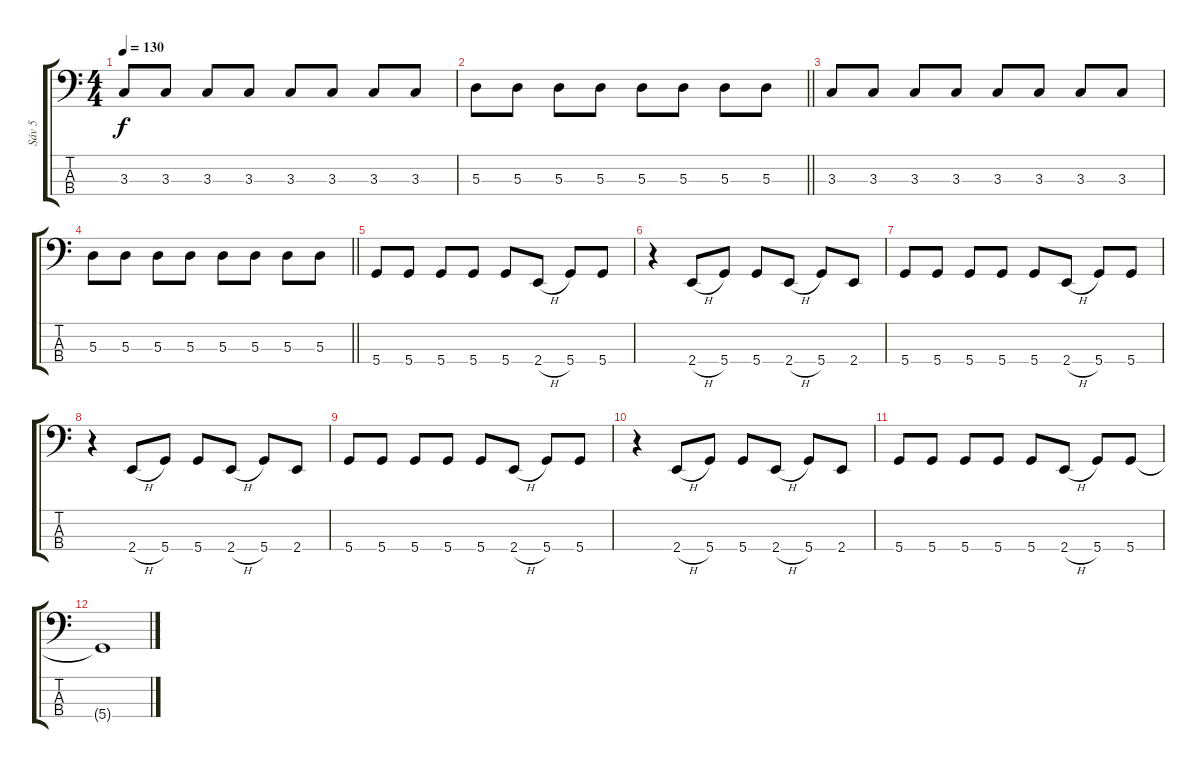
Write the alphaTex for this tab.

\track ("Sáv 5" "Sáv 5") {instrument electricbassfinger}
\staff {score tabs}
\tuning (G2 D2 A1 D1) {hide}
\ts (4 4)
\tempo 130
\clef f4
\ks c
3.3.8{dy f} 3.3.8 3.3.8 3.3.8 3.3.8 3.3.8 3.3.8 3.3.8 |
\barLineRight lightlight
5.3.8 5.3.8 5.3.8 5.3.8 5.3.8 5.3.8 5.3.8 5.3.8 |
3.3.8 3.3.8 3.3.8 3.3.8 3.3.8 3.3.8 3.3.8 3.3.8 |
\barLineRight lightlight
5.3.8 5.3.8 5.3.8 5.3.8 5.3.8 5.3.8 5.3.8 5.3.8 |
5.4.8 5.4.8 5.4.8 5.4.8 5.4.8 2.4{h}.8 5.4.8 5.4.8 |
r.4 2.4{h}.8 5.4.8 5.4.8 2.4{h}.8 5.4.8 2.4.8 |
5.4.8 5.4.8 5.4.8 5.4.8 5.4.8 2.4{h}.8 5.4.8 5.4.8 |
r.4 2.4{h}.8 5.4.8 5.4.8 2.4{h}.8 5.4.8 2.4.8 |
5.4.8 5.4.8 5.4.8 5.4.8 5.4.8 2.4{h}.8 5.4.8 5.4.8 |
r.4 2.4{h}.8 5.4.8 5.4.8 2.4{h}.8 5.4.8 2.4.8 |
5.4.8 5.4.8 5.4.8 5.4.8 5.4.8 2.4{h}.8 5.4.8 5.4.8 |
5.4{t}.1
